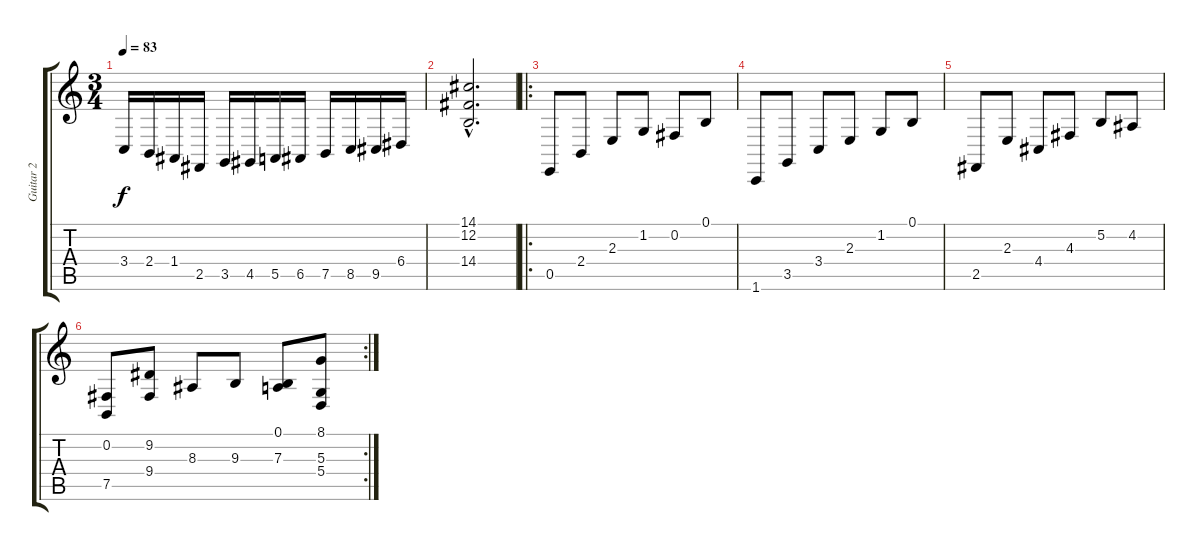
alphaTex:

\track ("Guitar 2" "Guitar 2") {instrument vibraphone}
\staff {score tabs}
\tuning (B3 Gb3 D3 A2 E2 B1) {hide}
\ts (3 4)
\tempo 83
\clef g2
\ks c
3.4.16{dy f} 2.4.16 1.4.16 2.5.16 3.5.16 4.5.16 5.5.16 6.5.16 7.5.16 8.5.16 9.5.16 6.4.16 |
(14.1{hac} 12.2{hac} 14.4{hac}).2{d} |
\ro
0.5.8 2.4.8 2.3.8 1.2.8 0.2.8 0.1.8 |
1.6.8 3.5.8 3.4.8 2.3.8 1.2.8 0.1.8 |
2.5.8 2.3.8 4.4.8 4.3.8 5.2.8 4.2.8 |
\rc 2
(0.2 7.5).8{volume 0} (9.2 9.4).8 8.3.8 9.3.8 (0.1 7.3).8 (8.1 5.3 5.4).8
